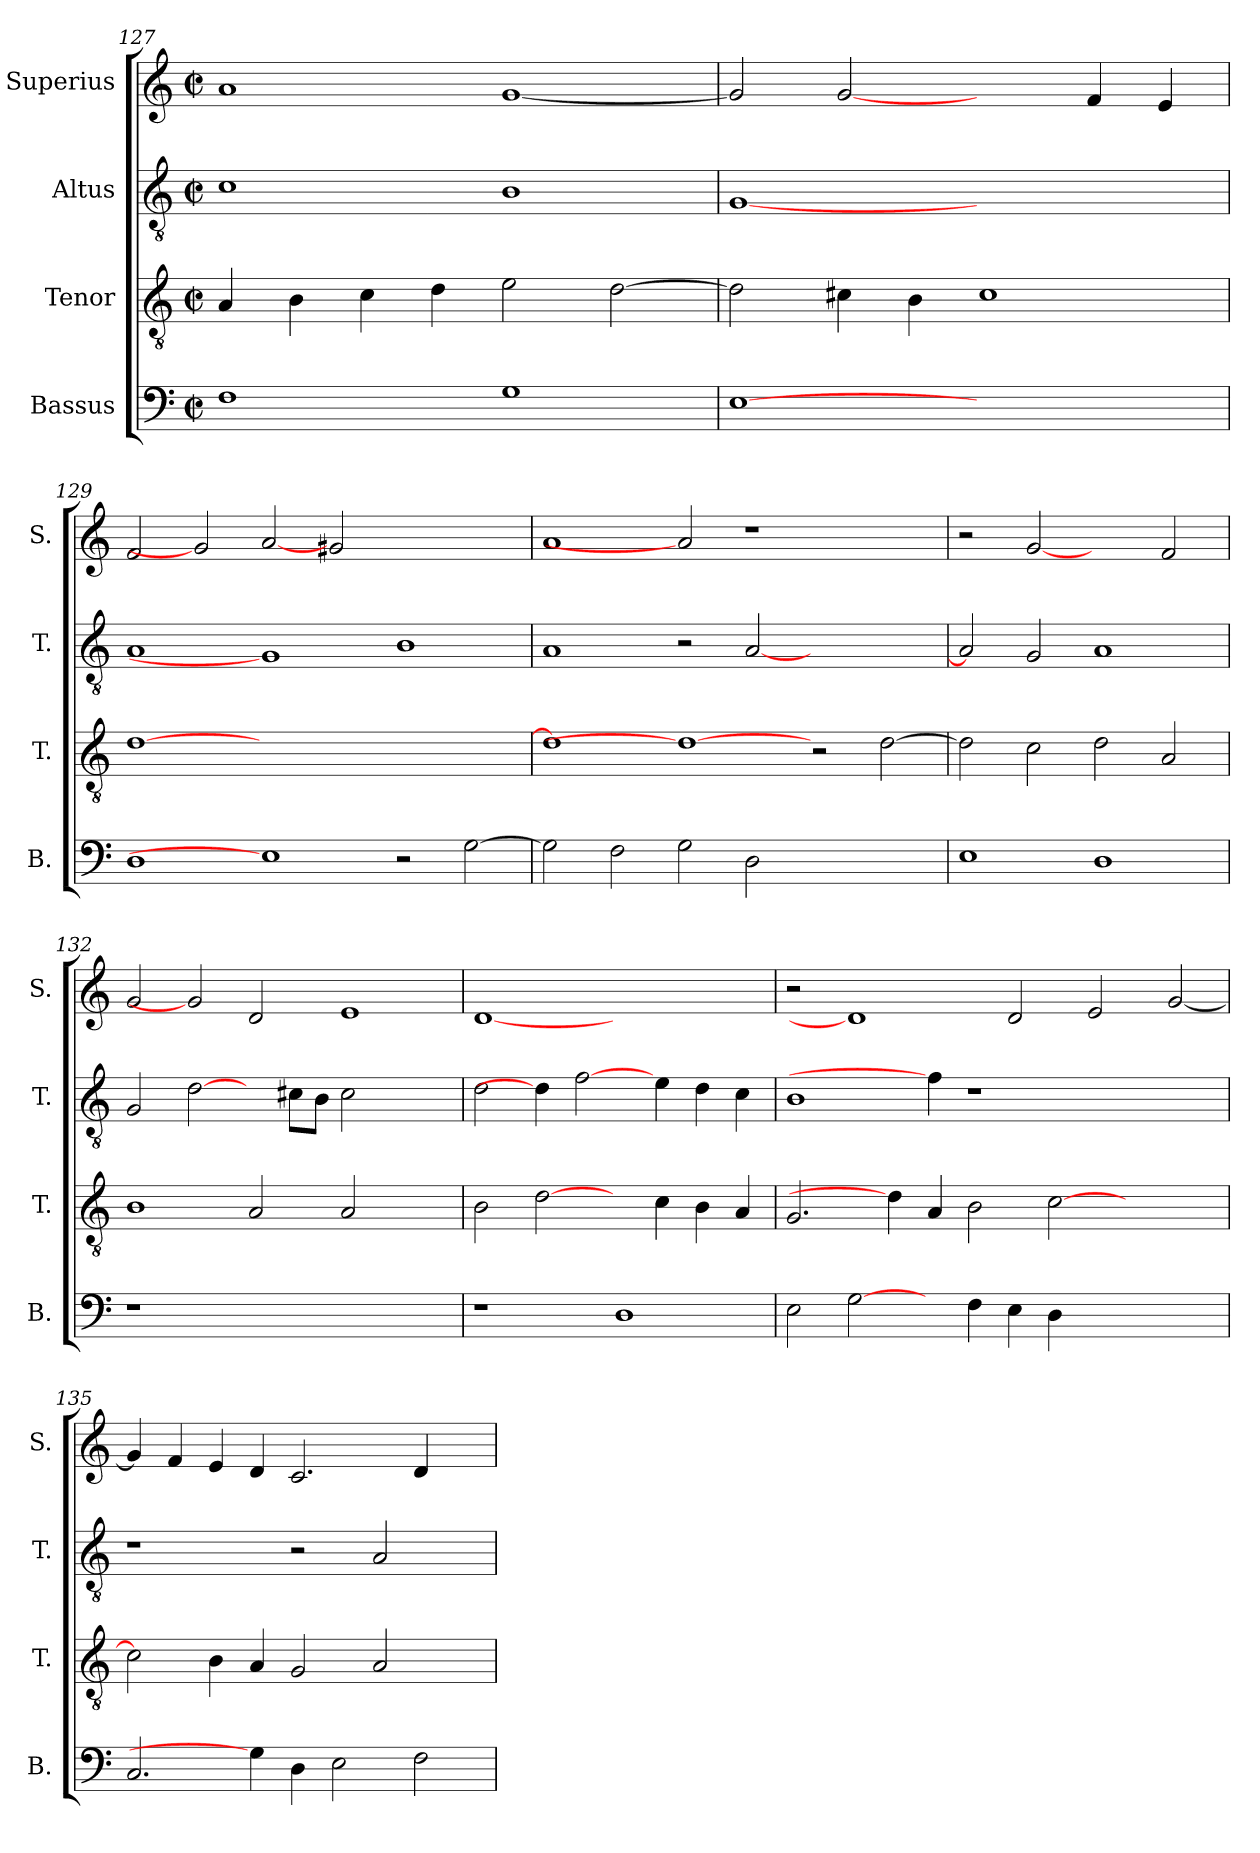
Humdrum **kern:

**kern	**kern	**kern	**kern
*part4	*part3	*part2	*part1
*staff4	*staff3	*staff2	*staff1
*I"Bassus	*I"Tenor	*I"Altus	*I"Superius
*I'B.	*I'T.	*I'T.	*I'S.
!!LO:PB:g=z
*clefF4	*clefGv2	*clefGv2	*clefG2
*	*ITrd7c12	*ITrd7c12	*
*k[]	*k[]	*k[]	*k[]
*C:	*C:	*C:	*C:
*M2/2	*M2/2	*M2/2	*M2/2
*met(c|)	*met(c|)	*met(c|)	*met(c|)
=127	=127	=127	=127
1Fi	4AAi/	1Ci	1ai
.	4BBi\	.	.
.	4Ci\	.	.
.	4Di\	.	.
1Gi	2Ei\	1BBi	[<1gi
.	[>2Di\	.	.
=128	=128	=128	=128
[1Ei	2Di\]	[1GGi	2gi/]
.	4C#Xi\	.	[2gi
.	4BBi\	.	.
1ryy	1C#i	1ryy	2ryy
.	.	.	4fi/
.	.	.	4ei/
=129	=129	=129	=129
1Di	[>1Di	1AAi	2fi/
.	.	.	2gi]
1Ei]	0ryy	1GGi]	[2ai
.	.	.	2g#Xi/
2r	.	1BBi	1ryy
[>2Gi\	.	.	.
=130	=130	=130	=130
2Gi\]	1Di]	1AAi	1ai
2Fi\	.	.	.
2Gi\	1Di_	2r	2ai]
2Di\	.	[<2AAi/	1r
1ryy	2r	1ryy	.
.	[>2Di\	.	2ryy
=131	=131	=131	=131
1Ei	2Di\]	2AAi/]	2r
.	2Ci\	2GGi/	[2gi
1Di	2Di\	1AAi	2ryy
.	2AAi/	.	2fi/
!!LO:LB:g=z
=132	=132	=132	=132
!LO:N:vis=1	!	!	!
1r	1BBi	2GGi/	2gi/
.	.	[2Di\	2gi]
1.ryy	2AAi/	4ryy	2di/
.	.	8C#Xi\L	.
.	.	8BBi\J	.
.	2AAi/	2C#i\	1ei
.	2ryy	2ryy	.
=133	=133	=133	=133
1r	2BBi\	2Di\	[1di
.	[2Di\	4Di\]	.
.	.	[2Fi\	.
1Di	4ryy	.	1ryy
.	4Ci\	4Ei\	.
.	4BBi\	4Di\	.
.	4AAi/	4Ci\	.
=134	=134	=134	=134
2Ei\	2.GGi/	1BBi	2r
[2Gi\	.	.	1di]
.	4Di\]	.	.
4ryy	4AAi/	4Fi\]	.
4Fi\	2BBi\	1r	.
4Ei\	.	.	2di/
4Di\	[>2Ci\	.	.
1ryy	.	.	2ei/
.	2.ryy	2.ryy	.
.	.	.	[<2gi/
=135	=135	=135	=135
2.Ci/	2Ci\]	1r	4gi/]
.	.	.	4fi/
.	4BBi\	.	4ei/
4Gi\]	4AAi/	.	4di/
4Di\	2GGi/	2r	2.ci/
2Ei\	.	.	.
.	2AAi/	2AAi/	.
2Fi\	.	.	4di/
.	4ryy	4ryy	4ryy
=	=	=	=
*-	*-	*-	*-
